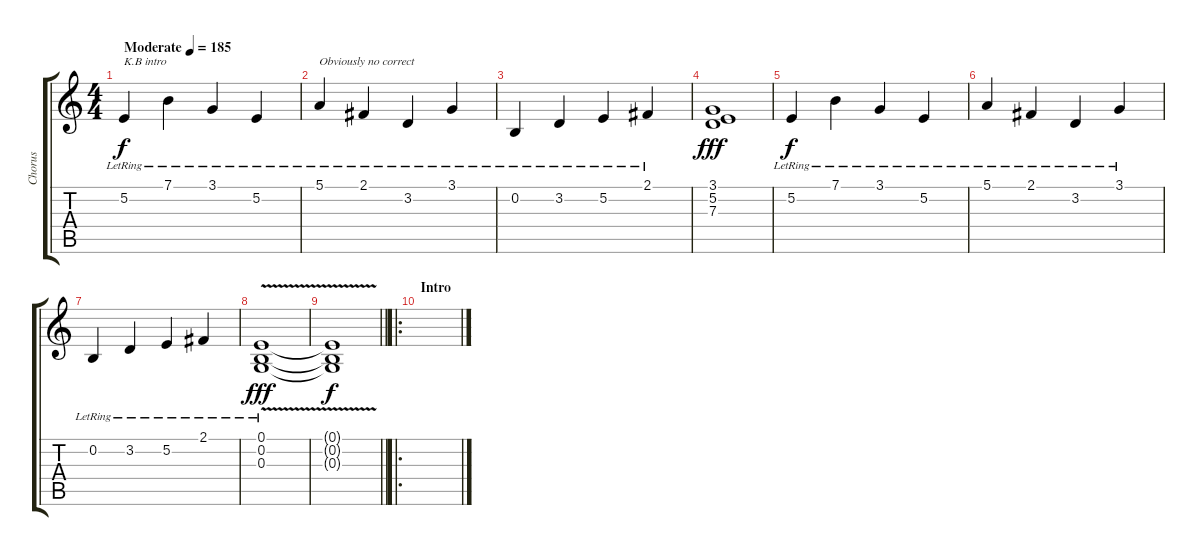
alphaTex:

\track ("Chorus" "Chorus") {instrument electricpiano1}
\staff {score tabs}
\tuning (E4 B3 G3 D3 A2 E2) {hide}
\ts (4 4)
\tempo (185 "Moderate")
\clef g2
\ks c
5.2{lr}.4{txt "K.B intro" dy f instrument electricpiano1} 7.1{lr}.4 3.1{lr}.4 5.2{lr}.4 |
5.1{lr}.4{txt "Obviously no correct"} 2.1{lr}.4 3.2{lr}.4 3.1{lr}.4 |
0.2{lr}.4 3.2{lr}.4 5.2{lr}.4 2.1{lr}.4 |
(3.1 5.2 7.3).1{dy fff} |
5.2{lr}.4{dy f} 7.1{lr}.4 3.1{lr}.4 5.2{lr}.4 |
5.1{lr}.4 2.1{lr}.4 3.2{lr}.4 3.1{lr}.4 |
0.2{lr}.4 3.2{lr}.4 5.2{lr}.4 2.1{lr}.4 |
(0.1 0.2{v lr} 0.3).1{dy fff} |
\barLineRight lightlight
(0.1{t} 0.2{t} 0.3{t}).1{dy f} |
\ro
\section ("" "Intro")
